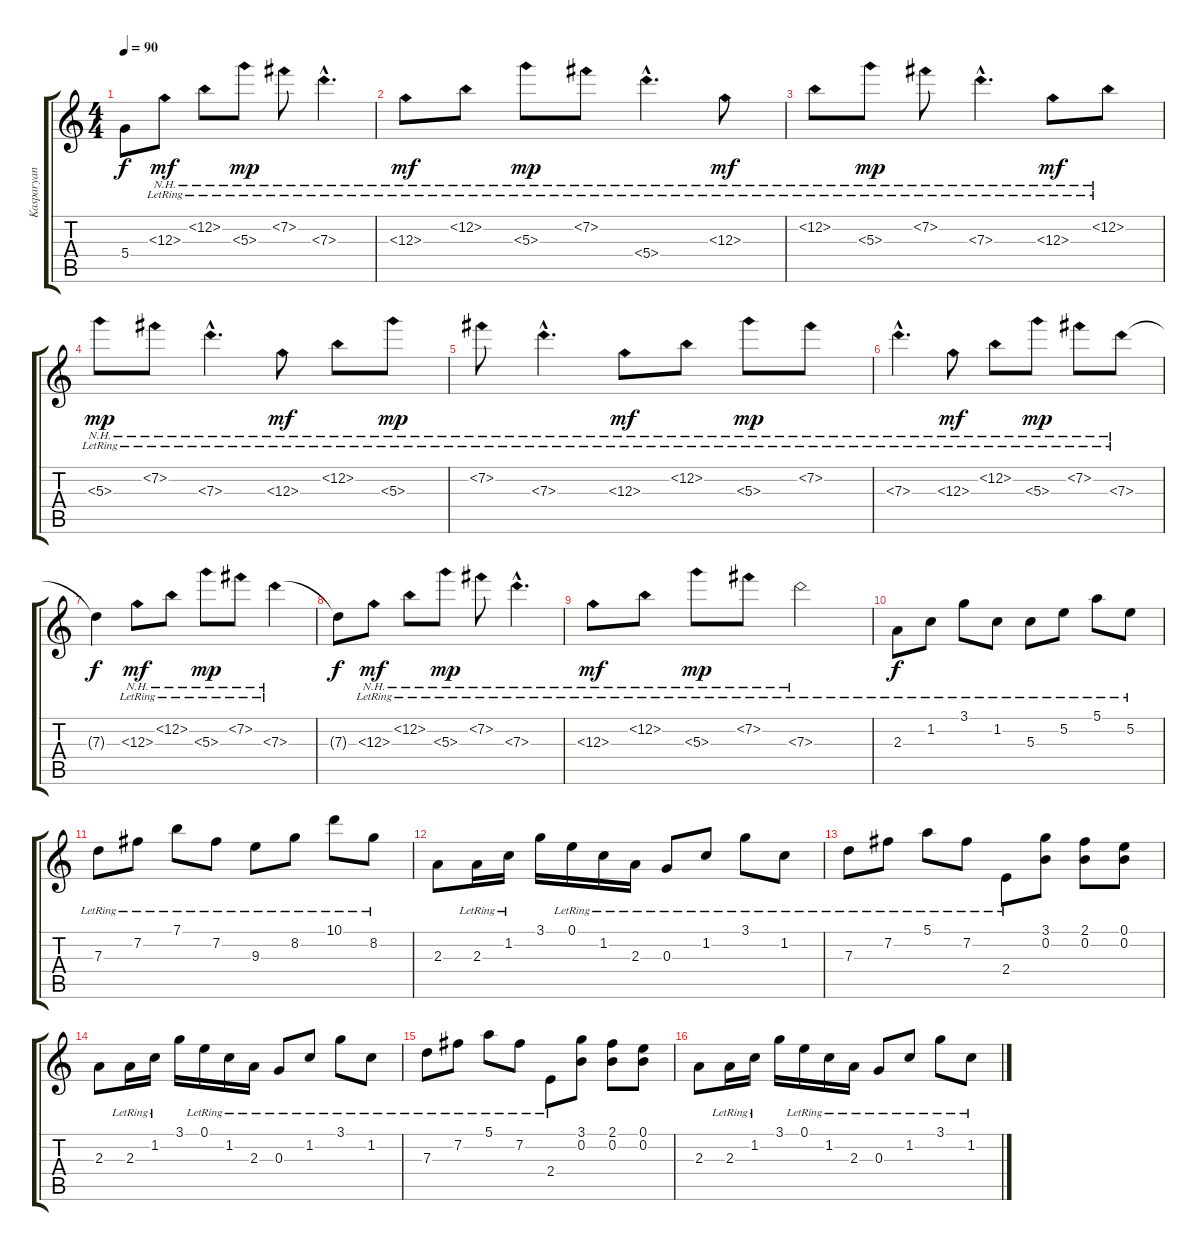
\track ("Kasparyan" "Kasparyan") {instrument acousticguitarsteel}
\staff {score tabs}
\tuning (E4 B3 G3 D3 A2 E2) {hide}
\ts (4 4)
\tempo 90
\clef g2
\ks c
5.4{t}.8{dy f} 12.3{nh lr}.8{dy mf} 12.2{nh lr}.8 5.3{nh lr}.8{dy mp} 7.2{nh lr}.8 7.3{nh hac lr}.4{d} |
12.3{nh lr}.8{dy mf} 12.2{nh lr}.8 5.3{nh lr}.8{dy mp} 7.2{nh lr}.8 5.4{nh hac lr}.4{d} 12.3{nh lr}.8{dy mf} |
12.2{nh lr}.8 5.3{nh lr}.8{dy mp} 7.2{nh lr}.8 7.3{nh hac lr}.4{d} 12.3{nh lr}.8{dy mf} 12.2{nh lr}.8 |
5.3{nh lr}.8{dy mp} 7.2{nh lr}.8 7.3{nh hac lr}.4{d} 12.3{nh lr}.8{dy mf} 12.2{nh lr}.8 5.3{nh lr}.8{dy mp} |
7.2{nh lr}.8 7.3{nh hac lr}.4{d} 12.3{nh lr}.8{dy mf} 12.2{nh lr}.8 5.3{nh lr}.8{dy mp} 7.2{nh lr}.8 |
7.3{nh hac lr}.4{d} 12.3{nh lr}.8{dy mf} 12.2{nh lr}.8 5.3{nh lr}.8{dy mp} 7.2{nh lr}.8 7.3{nh lr}.8 |
7.3{t}.4{dy f} 12.3{nh lr}.8{dy mf} 12.2{nh lr}.8 5.3{nh lr}.8{dy mp} 7.2{nh lr}.8 7.3{nh lr}.4 |
7.3{t}.8{dy f} 12.3{nh lr}.8{dy mf} 12.2{nh lr}.8 5.3{nh lr}.8{dy mp} 7.2{nh lr}.8 7.3{nh hac lr}.4{d} |
12.3{nh lr}.8{dy mf} 12.2{nh lr}.8 5.3{nh lr}.8{dy mp} 7.2{nh lr}.8 7.3{nh lr}.2 |
2.3{lr}.8{dy f instrument acousticguitarsteel} 1.2{lr}.8 3.1{lr}.8 1.2{lr}.8 5.3{lr}.8 5.2{lr}.8 5.1{lr}.8 5.2{lr}.8 |
7.3{lr}.8 7.2{lr}.8 7.1{lr}.8 7.2{lr}.8 9.3{lr}.8 8.2{lr}.8 10.1{lr}.8 8.2{lr}.8 |
2.3.8 2.3{lr}.16 1.2{lr}.16 3.1.16 0.1{lr}.16 1.2{lr}.16 2.3{lr}.16 0.3{lr}.8 1.2{lr}.8 3.1{lr}.8 1.2{lr}.8 |
7.3{lr}.8 7.2{lr}.8 5.1{lr}.8 7.2{lr}.8 2.4{lr}.8 (3.1 0.2).8 (2.1 0.2).8 (0.1 0.2).8 |
2.3.8 2.3{lr}.16 1.2{lr}.16 3.1.16 0.1{lr}.16 1.2{lr}.16 2.3{lr}.16 0.3{lr}.8 1.2{lr}.8 3.1{lr}.8 1.2{lr}.8 |
7.3{lr}.8 7.2{lr}.8 5.1{lr}.8 7.2{lr}.8 2.4{lr}.8 (3.1 0.2).8 (2.1 0.2).8 (0.1 0.2).8 |
2.3.8 2.3{lr}.16 1.2{lr}.16 3.1.16 0.1{lr}.16 1.2{lr}.16 2.3{lr}.16 0.3{lr}.8 1.2{lr}.8 3.1{lr}.8 1.2{lr}.8
